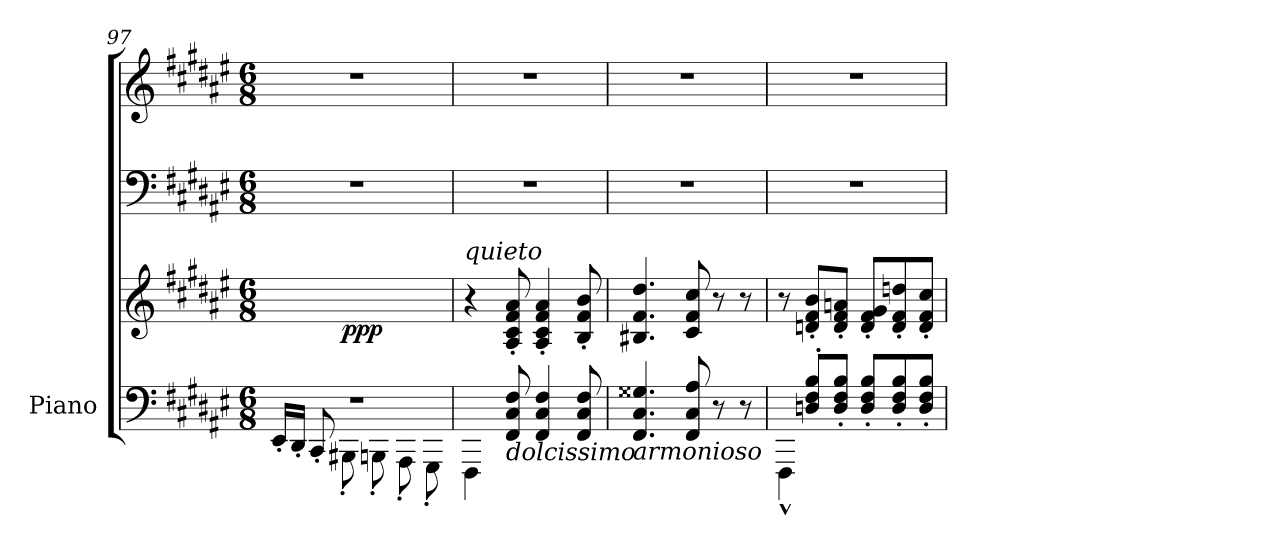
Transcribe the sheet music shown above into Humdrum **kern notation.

**kern	**kern	**kern	**kern	**dynam
*part1	*part1	*part1	*part1	*part1
*staff4	*staff3	*staff2	*staff1	*staff1/2/3/4
*I"Piano	*	*	*	*
*I'Pno.	*	*	*	*
*clefF4	*clefG2	*clefF4	*clefG2	*
*k[f#c#g#d#a#e#]	*k[f#c#g#d#a#e#]	*k[f#c#g#d#a#e#]	*k[f#c#g#d#a#e#]	*
*M6/8	*M6/8	*M6/8	*M6/8	*
=97	=97	=97	=97	=97
*^	*	*	*	*
2.r	16EE#'/LL	4ryy	2.r	2.r	.
.	16DD#'/JJ	.	.	.	.
.	8CC#'/	.	.	.	.
!	!	!	!	!	!LO:DY:b=3
.	8BBB#X'\	2ryy	.	.	ppp
.	8BBBn'\	.	.	.	.
.	8AAA#'\	.	.	.	.
.	8GGG#'\	.	.	.	.
!!LO:LB:g=z
=98	=98	=98	=98	=98	=98
!	!	!LO:TX:a:i:t=quieto	!	!	!
*v	*v	*	*	*	*
4FFF#\	4r	2.r	2.r	.
!LO:TX:b:i:t=dolcissimo	!	!	!	!
8FF#/ 8C#/ 8F#/	8A#/' 8c#/' 8f#/' 8a#/'	.	.	.
4FF#/ 4C#/ 4F#/	4A#/' 4c#/' 4f#/' 4a#/'	.	.	.
8FF#/ 8C#/ 8F#/	8B/' 8f#/' 8b/'	.	.	.
=99	=99	=99	=99	=99
!LO:TX:b:i:t=armonioso	!	!	!	!
4.FF#/ 4.C#/ 4.G##X/	4.B#X/ 4.f#/ 4.dd#/	2.r	2.r	.
8FF#/ 8C#/ 8A#/	8c#/ 8f#/ 8cc#/	.	.	.
8r	8r	.	.	.
8r	8r	.	.	.
=100	=100	=100	=100	=100
*^	*	*	*	*
8ryy	4FFF#^^\	8r	2.r	2.r	.
8Dn/' 8F#/' 8B/'L	.	8dn/' 8f#/' 8b/'L	.	.	.
8D/' 8F#/' 8B/'J	2ryy	8d/' 8f#/' 8an/'J	.	.	.
8D/' 8F#/' 8B/'L	.	8d/' 8f#/' 8g#/'L	.	.	.
8D/' 8F#/' 8B/'	.	8d/' 8f#/' 8ddn/'	.	.	.
8D/' 8F#/' 8B/'J	.	8d/' 8f#/' 8cc#/'J	.	.	.
*v	*v	*	*	*	*
=	=	=	=	=
*-	*-	*-	*-	*-
